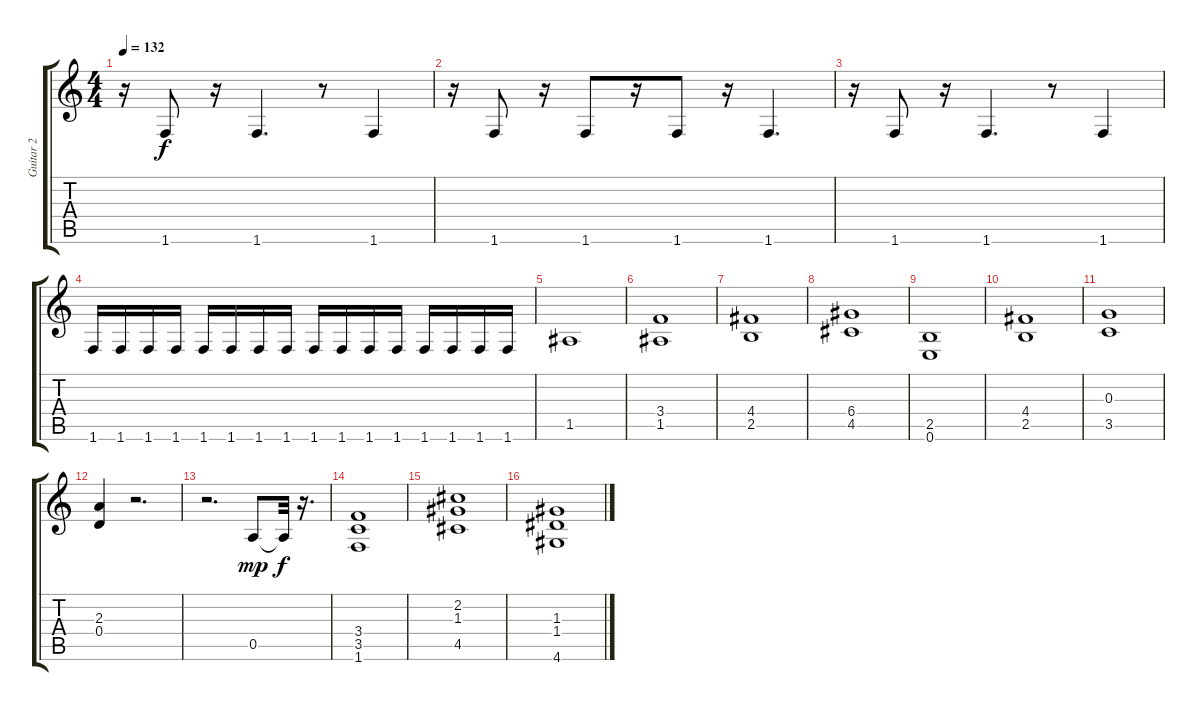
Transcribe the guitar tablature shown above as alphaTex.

\track ("Guitar 2" "Guitar 2") {instrument distortionguitar}
\staff {score tabs}
\tuning (E4 B3 G3 D3 A2 E2) {hide}
\ts (4 4)
\tempo 132
\clef g2
\ks c
r.16{dy f} 1.6.8 r.16 1.6.4{d} r.8 1.6.4 |
r.16 1.6.8 r.16 1.6.8 r.16 1.6.8 r.16 1.6.4{d} |
r.16 1.6.8 r.16 1.6.4{d} r.8 1.6.4 |
1.6.16 1.6.16 1.6.16 1.6.16 1.6.16 1.6.16 1.6.16 1.6.16 1.6.16 1.6.16 1.6.16 1.6.16 1.6.16 1.6.16 1.6.16 1.6.16 |
1.5.1{volume 9} |
(3.4 1.5).1 |
(4.4 2.5).1 |
(6.4 4.5).1 |
(2.5 0.6).1 |
(4.4 2.5).1 |
(0.3 3.5).1 |
(2.3 0.4).4 r.2{d} |
r.2{d} 0.5.8{dy mp} 0.5{t}.32{dy f} r.16{d} |
(3.4 3.5 1.6).1 |
(2.2 1.3 4.5).1 |
(1.3 1.4 4.6).1
